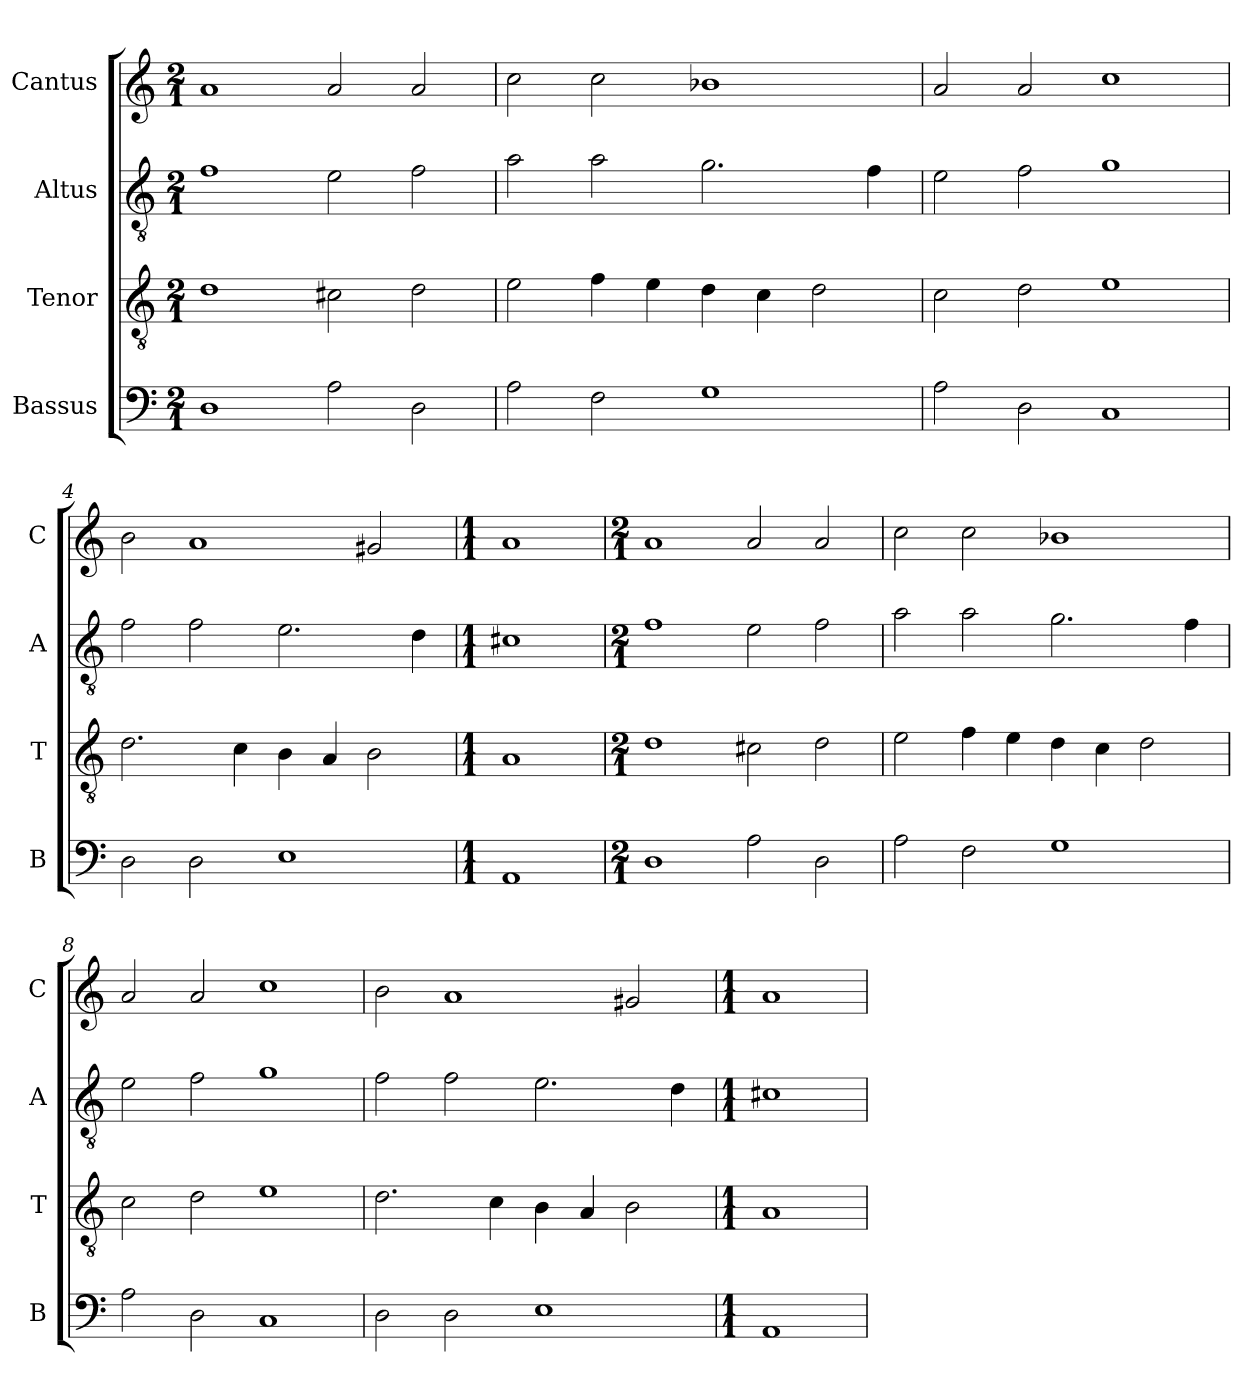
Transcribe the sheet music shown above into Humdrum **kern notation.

**kern	**kern	**kern	**kern
*part4	*part3	*part2	*part1
*staff4	*staff3	*staff2	*staff1
*I"Bassus	*I"Tenor	*I"Altus	*I"Cantus
*I'B	*I'T	*I'A	*I'C
*clefF4	*clefGv2	*clefGv2	*clefG2
*k[]	*k[]	*k[]	*k[]
*M2/1	*M2/1	*M2/1	*M2/1
=1	=1	=1	=1
1D	1d	1f	1a
2A	2c#X	2e	2a
2D	2d	2f	2a
=2	=2	=2	=2
2A	2e	2a	2cc
2F	4f	2a	2cc
.	4e	.	.
1G	4d	2.g	1b-X
.	4c	.	.
.	2d	.	.
.	.	4f	.
=3	=3	=3	=3
2A	2c	2e	2a
2D	2d	2f	2a
1C	1e	1g	1cc
=4	=4	=4	=4
2D	2.d	2f	2b
2D	.	2f	1a
.	4c	.	.
1E	4B	2.e	.
.	4A	.	.
.	2B	.	2g#X
.	.	4d	.
=5	=5	=5	=5
*M1/1	*M1/1	*M1/1	*M1/1
1AA	1A	1c#X	1a
=6	=6	=6	=6
*M2/1	*M2/1	*M2/1	*M2/1
1D	1d	1f	1a
2A	2c#X	2e	2a
2D	2d	2f	2a
=7	=7	=7	=7
2A	2e	2a	2cc
2F	4f	2a	2cc
.	4e	.	.
1G	4d	2.g	1b-X
.	4c	.	.
.	2d	.	.
.	.	4f	.
=8	=8	=8	=8
2A	2c	2e	2a
2D	2d	2f	2a
1C	1e	1g	1cc
=9	=9	=9	=9
2D	2.d	2f	2b
2D	.	2f	1a
.	4c	.	.
1E	4B	2.e	.
.	4A	.	.
.	2B	.	2g#X
.	.	4d	.
=10	=10	=10	=10
*M1/1	*M1/1	*M1/1	*M1/1
1AA	1A	1c#X	1a
=	=	=	=
*-	*-	*-	*-
